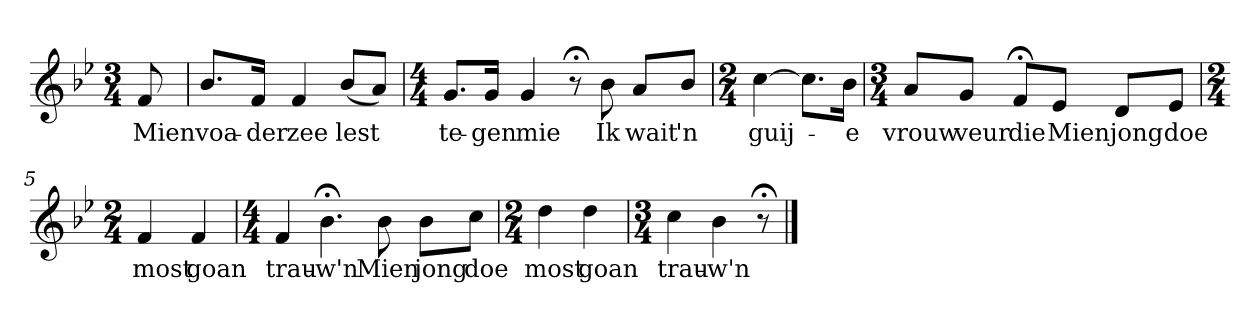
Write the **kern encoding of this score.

**kern	**text
*part1	*part1
*staff1	*staff1
*k[b-e-]	*
*B-:	*
*M3/4	*
*MM120	*
=	=
8f	Mien
=1	=1
8.b-L	voa-
16fJk	-der
4f	zee
(8b-L	lest
8aJ)	.
=2	=2
*M4/4	*
8.gL	te-
16gJk	-gen
4g	mie
8r;<	.
8b-	Ik
8aL	wait
8b-J	'n
=3	=3
*M2/4	*
[4cc	guij-
8.ccL]	.
16b-Jk	-e
=4	=4
*M3/4	*
8aL	vrouw
8gJ	veur
8f;<L	die
8e-J	Mien
8dL	jong
8e-J	doe
=5	=5
*M2/4	*
4f	most
4f	goan
=6	=6
*M4/4	*
4f	trau-
4.b-;<	-w'n
8b-	Mien
8b-L	jong
8ccJ	doe
=7	=7
*M2/4	*
4dd	most
4dd	goan
=8	=8
*M3/4	*
4cc	trau-
4b-	-w'n
8r;<	.
==	==
*-	*-
